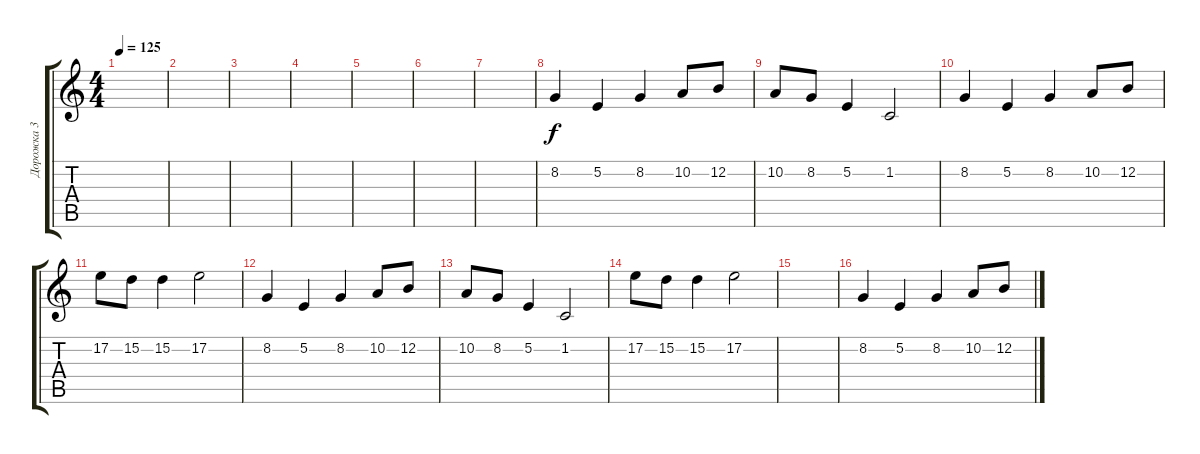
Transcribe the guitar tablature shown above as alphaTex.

\track ("Дорожка 3" "Дорожка 3") {instrument lead2sawtooth}
\staff {score tabs}
\tuning (E4 B3 G3 D3 A2 E2) {hide}
\ts (4 4)
\tempo 125
\clef g2
\ks c
|
|
|
|
|
|
|
8.2.4 5.2.4 8.2.4 10.2.8 12.2.8 |
10.2.8 8.2.8 5.2.4 1.2.2 |
8.2.4 5.2.4 8.2.4 10.2.8 12.2.8 |
17.2.8 15.2.8 15.2.4 17.2.2 |
8.2.4 5.2.4 8.2.4 10.2.8 12.2.8 |
10.2.8 8.2.8 5.2.4 1.2.2 |
17.2.8 15.2.8 15.2.4 17.2.2 |
|
8.2.4 5.2.4 8.2.4 10.2.8 12.2.8
